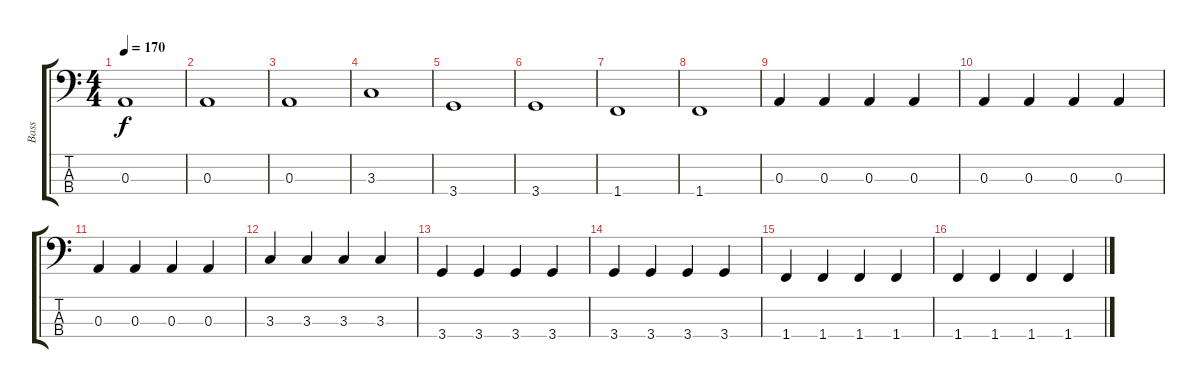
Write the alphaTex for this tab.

\track ("Bass" "Bass") {instrument electricbassfinger}
\staff {score tabs}
\tuning (G2 D2 A1 E1) {hide}
\ts (4 4)
\tempo 170
\clef f4
\ks c
0.3.1{dy f} |
0.3.1 |
0.3.1 |
3.3.1 |
3.4.1 |
3.4.1 |
1.4.1 |
1.4.1 |
0.3.4 0.3.4 0.3.4 0.3.4 |
0.3.4 0.3.4 0.3.4 0.3.4 |
0.3.4 0.3.4 0.3.4 0.3.4 |
3.3.4 3.3.4 3.3.4 3.3.4 |
3.4.4 3.4.4 3.4.4 3.4.4 |
3.4.4 3.4.4 3.4.4 3.4.4 |
1.4.4 1.4.4 1.4.4 1.4.4 |
1.4.4 1.4.4 1.4.4 1.4.4
